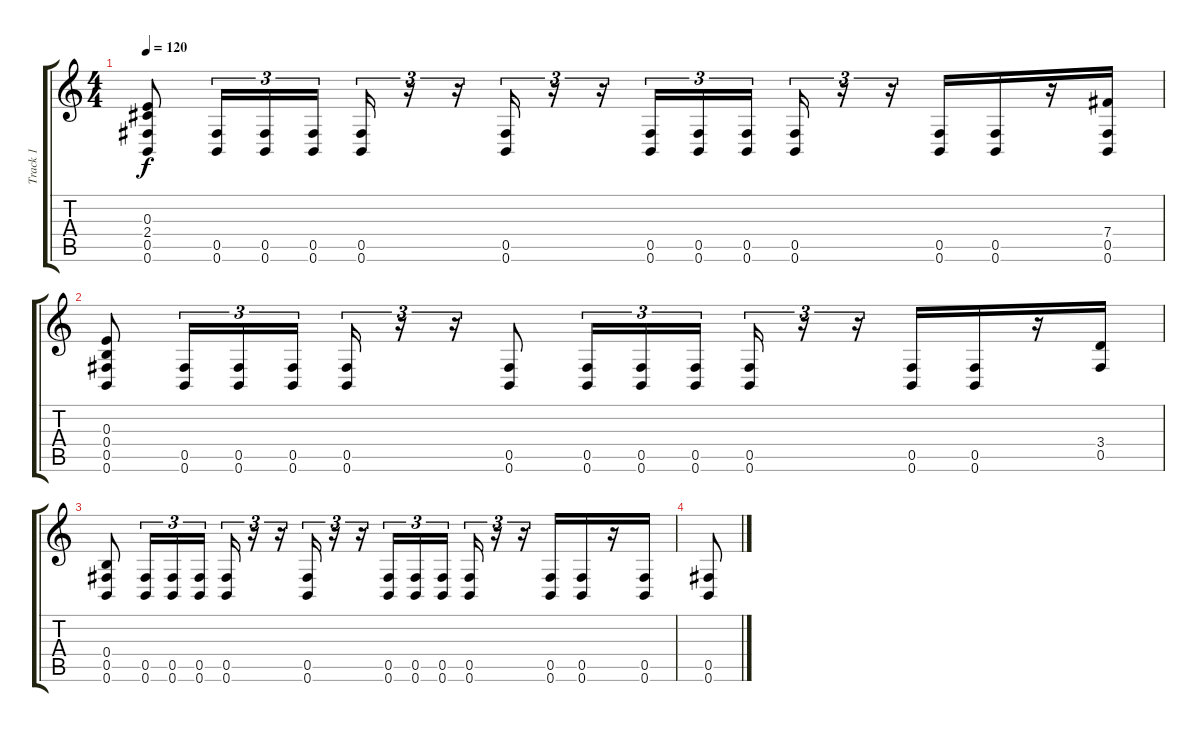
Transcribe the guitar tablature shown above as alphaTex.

\track ("Track 1" "Track 1") {instrument distortionguitar}
\staff {score tabs}
\tuning (Db4 Ab3 E3 B2 Gb2 B1) {hide}
\ts (4 4)
\tempo 120
\clef g2
\ks c
(0.3 2.4 0.5 0.6).8{dy f} (0.5 0.6).16{tu (3 2)} (0.5 0.6).16{tu (3 2)} (0.5 0.6).16{tu (3 2)} (0.5 0.6).16{tu (3 2)} r.16{tu (3 2)} r.16{tu (3 2)} (0.5 0.6).16{tu (3 2)} r.16{tu (3 2)} r.16{tu (3 2)} (0.5 0.6).16{tu (3 2)} (0.5 0.6).16{tu (3 2)} (0.5 0.6).16{tu (3 2)} (0.5 0.6).16{tu (3 2)} r.16{tu (3 2)} r.16{tu (3 2)} (0.5 0.6).16 (0.5 0.6).16 r.16 (7.4 0.5 0.6).16 |
(0.3 0.4 0.5 0.6).8 (0.5 0.6).16{tu (3 2)} (0.5 0.6).16{tu (3 2)} (0.5 0.6).16{tu (3 2)} (0.5 0.6).16{tu (3 2)} r.16{tu (3 2)} r.16{tu (3 2)} (0.5 0.6).8 (0.5 0.6).16{tu (3 2)} (0.5 0.6).16{tu (3 2)} (0.5 0.6).16{tu (3 2)} (0.5 0.6).16{tu (3 2)} r.16{tu (3 2)} r.16{tu (3 2)} (0.5 0.6).16 (0.5 0.6).16 r.16 (3.4 0.5).16 |
(0.4 0.5 0.6).8 (0.5 0.6).16{tu (3 2)} (0.5 0.6).16{tu (3 2)} (0.5 0.6).16{tu (3 2)} (0.5 0.6).16{tu (3 2)} r.16{tu (3 2)} r.16{tu (3 2)} (0.5 0.6).16{tu (3 2)} r.16{tu (3 2)} r.16{tu (3 2)} (0.5 0.6).16{tu (3 2)} (0.5 0.6).16{tu (3 2)} (0.5 0.6).16{tu (3 2)} (0.5 0.6).16{tu (3 2)} r.16{tu (3 2)} r.16{tu (3 2)} (0.5 0.6).16 (0.5 0.6).16 r.16 (0.5 0.6).16 |
(0.5 0.6).8
